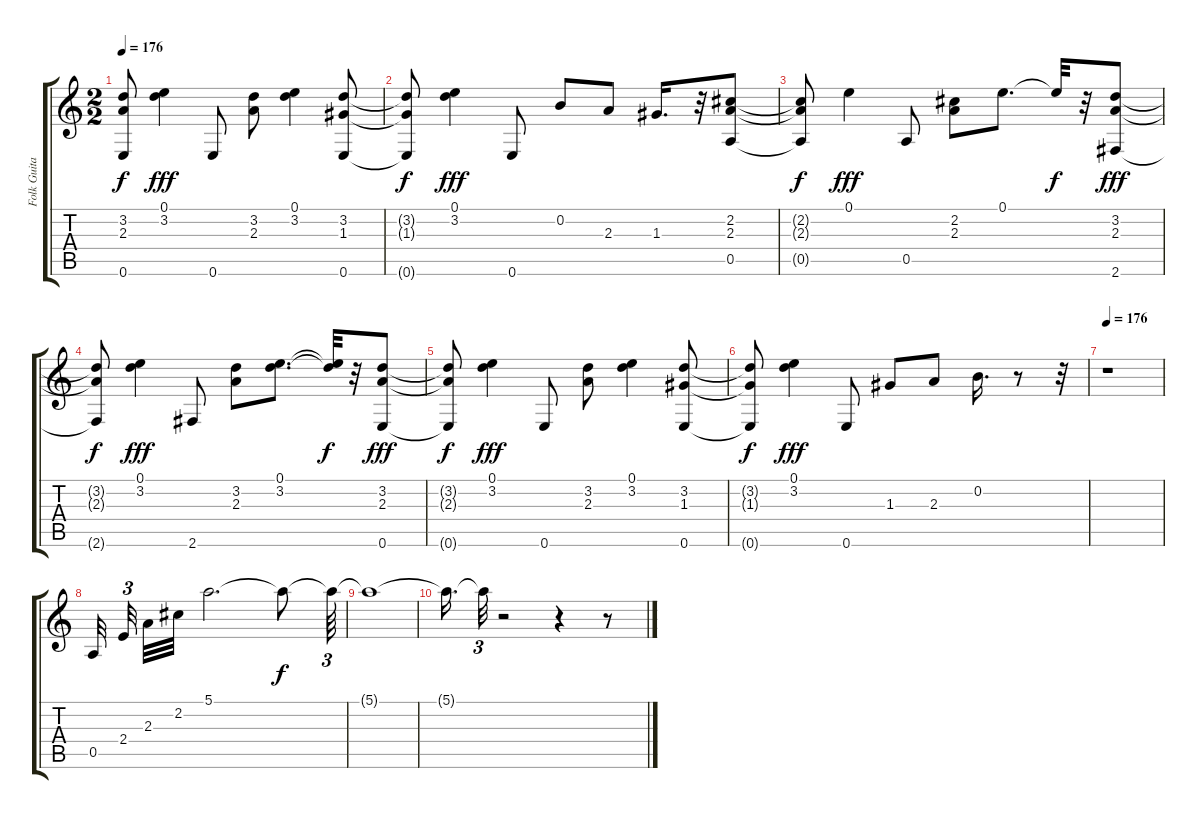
\track ("Folk Guitar" "Folk Guita") {instrument acousticguitarsteel}
\staff {score tabs}
\tuning (E4 B3 G3 D3 A2 E2) {hide}
\ts (2 2)
\tempo 176
\clef g2
\ks c
(3.2{t} 2.3{t} 0.6{t}).8{dy f} (0.1 3.2).4{dy fff} 0.6.8 (3.2 2.3).8 (0.1 3.2).4 (3.2 1.3 0.6).8 |
(3.2{t} 1.3{t} 0.6{t}).8{dy f} (0.1 3.2).4{dy fff} 0.6.8 0.2.8 2.3.8 1.3.16{d} r.32 (2.2 2.3 0.5).8 |
(2.2{t} 2.3{t} 0.5{t}).8{dy f} 0.1.4{dy fff} 0.5.8 (2.2 2.3).8 0.1.8{d} 0.1{t}.32{dy f} r.32 (3.2 2.3 2.6).8{dy fff} |
(3.2{t} 2.3{t} 2.6{t}).8{dy f} (0.1 3.2).4{dy fff} 2.6.8 (3.2 2.3).8 (0.1 3.2).8{d} (0.1{t} 3.2{t}).32{dy f} r.32 (3.2 2.3 0.6).8{dy fff} |
(3.2{t} 2.3{t} 0.6{t}).8{dy f} (0.1 3.2).4{dy fff} 0.6.8 (3.2 2.3).8 (0.1 3.2).4 (3.2 1.3 0.6).8 |
(3.2{t} 1.3{t} 0.6{t}).8{dy f} (0.1 3.2).4{dy fff} 0.6.8 1.3.8 2.3.8 0.2.16{d} r.8 r.32 |
\tempo 176
r.1 |
0.5.32{volume 16 beam splitsecondary} 2.4.32{tu (3 2) beam splitsecondary} 2.3.32 2.2.32 5.1.2{d} 5.1{t}.8{dy f} 5.1{t}.64{tu (3 2)} |
5.1{t}.1 |
5.1{t}.16{d} 5.1{t}.32{tu (3 2)} r.2 r.4 r.8
